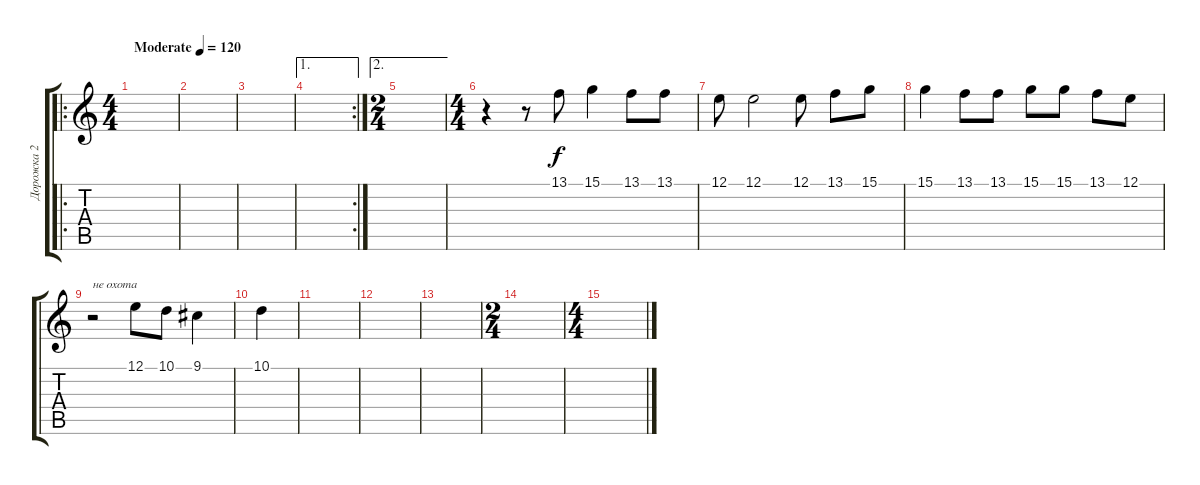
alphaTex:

\track ("Дорожка 2" "Дорожка 2") {instrument acousticgrandpiano}
\staff {score tabs}
\tuning (E4 B3 G3 D3 A2 E2) {hide}
\ro
\ts (4 4)
\tempo (120 "Moderate")
\tempo 121
\tempo (120 "Moderate")
\clef g2
\ks c
|
|
|
\ae 1
\rc 2
|
\ae 2
\ts (2 4)
|
\ts (4 4)
r.4 r.8 13.1.8 15.1.4 13.1.8 13.1.8 |
12.1.8 12.1.2 12.1.8 13.1.8 15.1.8 |
15.1.4 13.1.8 13.1.8 15.1.8 15.1.8 13.1.8 12.1.8 |
r.2{txt "не охота"} 12.1.8 10.1.8 9.1.4 |
10.1.4 |
|
|
|
\ts (2 4)
|
\ts (4 4)
